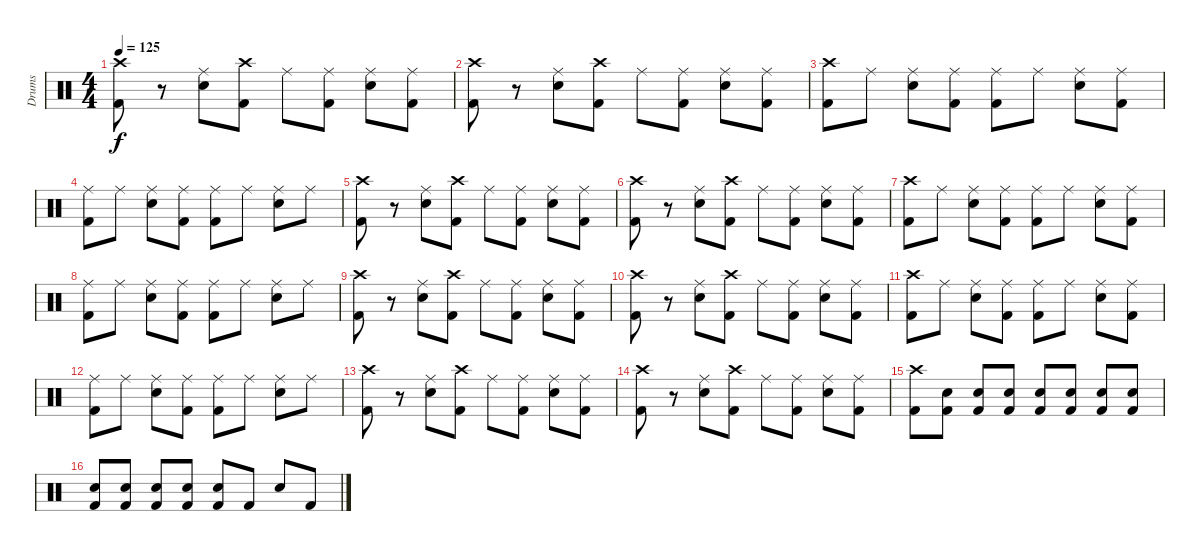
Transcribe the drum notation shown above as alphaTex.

\track ("Drums" "Drums") {instrument percussion}
\staff {score}
\articulation defaults
\ts (4 4)
\tempo 125
\clef neutral
\ks c
("Crash high (hit)" "Kick (hit) 2").8{dy f} r.8 ("Ride (middle)" "Snare (hit) 2").8 ("Crash high (hit)" "Kick (hit) 2").8 "Ride (middle)".8 ("Ride (middle)" "Kick (hit) 2").8 ("Ride (middle)" "Snare (hit) 2").8 ("Ride (middle)" "Kick (hit) 2").8 |
("Crash high (hit)" "Kick (hit) 2").8 r.8 ("Ride (middle)" "Snare (hit) 2").8 ("Crash high (hit)" "Kick (hit) 2").8 "Ride (middle)".8 ("Ride (middle)" "Kick (hit) 2").8 ("Ride (middle)" "Snare (hit) 2").8 ("Ride (middle)" "Kick (hit) 2").8 |
("Crash high (hit)" "Kick (hit) 2").8 "Ride (middle)".8 ("Ride (middle)" "Snare (hit) 2").8 ("Ride (middle)" "Kick (hit) 2").8 ("Ride (middle)" "Kick (hit) 2").8 "Ride (middle)".8 ("Ride (middle)" "Snare (hit) 2").8 ("Ride (middle)" "Kick (hit) 2").8 |
("Ride (middle)" "Kick (hit) 2").8 "Ride (middle)".8 ("Ride (middle)" "Snare (hit) 2").8 ("Ride (middle)" "Kick (hit) 2").8 ("Ride (middle)" "Kick (hit) 2").8 "Ride (middle)".8 ("Ride (middle)" "Snare (hit) 2").8 "Ride (middle)".8 |
("Crash high (hit)" "Kick (hit) 2").8 r.8 ("Ride (middle)" "Snare (hit) 2").8 ("Crash high (hit)" "Kick (hit) 2").8 "Ride (middle)".8 ("Ride (middle)" "Kick (hit) 2").8 ("Ride (middle)" "Snare (hit) 2").8 ("Ride (middle)" "Kick (hit) 2").8 |
("Crash high (hit)" "Kick (hit) 2").8 r.8 ("Ride (middle)" "Snare (hit) 2").8 ("Crash high (hit)" "Kick (hit) 2").8 "Ride (middle)".8 ("Ride (middle)" "Kick (hit) 2").8 ("Ride (middle)" "Snare (hit) 2").8 ("Ride (middle)" "Kick (hit) 2").8 |
("Crash high (hit)" "Kick (hit) 2").8 "Ride (middle)".8 ("Ride (middle)" "Snare (hit) 2").8 ("Ride (middle)" "Kick (hit) 2").8 ("Ride (middle)" "Kick (hit) 2").8 "Ride (middle)".8 ("Ride (middle)" "Snare (hit) 2").8 ("Ride (middle)" "Kick (hit) 2").8 |
("Ride (middle)" "Kick (hit) 2").8 "Ride (middle)".8 ("Ride (middle)" "Snare (hit) 2").8 ("Ride (middle)" "Kick (hit) 2").8 ("Ride (middle)" "Kick (hit) 2").8 "Ride (middle)".8 ("Ride (middle)" "Snare (hit) 2").8 "Ride (middle)".8 |
("Crash high (hit)" "Kick (hit) 2").8 r.8 ("Ride (middle)" "Snare (hit) 2").8 ("Crash high (hit)" "Kick (hit) 2").8 "Ride (middle)".8 ("Ride (middle)" "Kick (hit) 2").8 ("Ride (middle)" "Snare (hit) 2").8 ("Ride (middle)" "Kick (hit) 2").8 |
("Crash high (hit)" "Kick (hit) 2").8 r.8 ("Ride (middle)" "Snare (hit) 2").8 ("Crash high (hit)" "Kick (hit) 2").8 "Ride (middle)".8 ("Ride (middle)" "Kick (hit) 2").8 ("Ride (middle)" "Snare (hit) 2").8 ("Ride (middle)" "Kick (hit) 2").8 |
("Crash high (hit)" "Kick (hit) 2").8 "Ride (middle)".8 ("Ride (middle)" "Snare (hit) 2").8 ("Ride (middle)" "Kick (hit) 2").8 ("Ride (middle)" "Kick (hit) 2").8 "Ride (middle)".8 ("Ride (middle)" "Snare (hit) 2").8 ("Ride (middle)" "Kick (hit) 2").8 |
("Ride (middle)" "Kick (hit) 2").8 "Ride (middle)".8 ("Ride (middle)" "Snare (hit) 2").8 ("Ride (middle)" "Kick (hit) 2").8 ("Ride (middle)" "Kick (hit) 2").8 "Ride (middle)".8 ("Ride (middle)" "Snare (hit) 2").8 "Ride (middle)".8 |
("Crash high (hit)" "Kick (hit) 2").8 r.8 ("Ride (middle)" "Snare (hit) 2").8 ("Crash high (hit)" "Kick (hit) 2").8 "Ride (middle)".8 ("Ride (middle)" "Kick (hit) 2").8 ("Ride (middle)" "Snare (hit) 2").8 ("Ride (middle)" "Kick (hit) 2").8 |
("Crash high (hit)" "Kick (hit) 2").8 r.8 ("Ride (middle)" "Snare (hit) 2").8 ("Crash high (hit)" "Kick (hit) 2").8 "Ride (middle)".8 ("Ride (middle)" "Kick (hit) 2").8 ("Ride (middle)" "Snare (hit) 2").8 ("Ride (middle)" "Kick (hit) 2").8 |
("Crash high (hit)" "Kick (hit) 2").8 ("Snare (hit) 2" "Kick (hit) 2").8 ("Snare (hit) 2" "Kick (hit) 2").8 ("Snare (hit) 2" "Kick (hit) 2").8 ("Snare (hit) 2" "Kick (hit) 2").8 ("Snare (hit) 2" "Kick (hit) 2").8 ("Snare (hit) 2" "Kick (hit) 2").8 ("Snare (hit) 2" "Kick (hit) 2").8 |
("Snare (hit) 2" "Kick (hit) 2").8 ("Snare (hit) 2" "Kick (hit) 2").8 ("Snare (hit) 2" "Kick (hit) 2").8 ("Snare (hit) 2" "Kick (hit) 2").8 ("Snare (hit) 2" "Kick (hit) 2").8 "Kick (hit) 2".8 "Snare (hit) 2".8 "Kick (hit) 2".8
